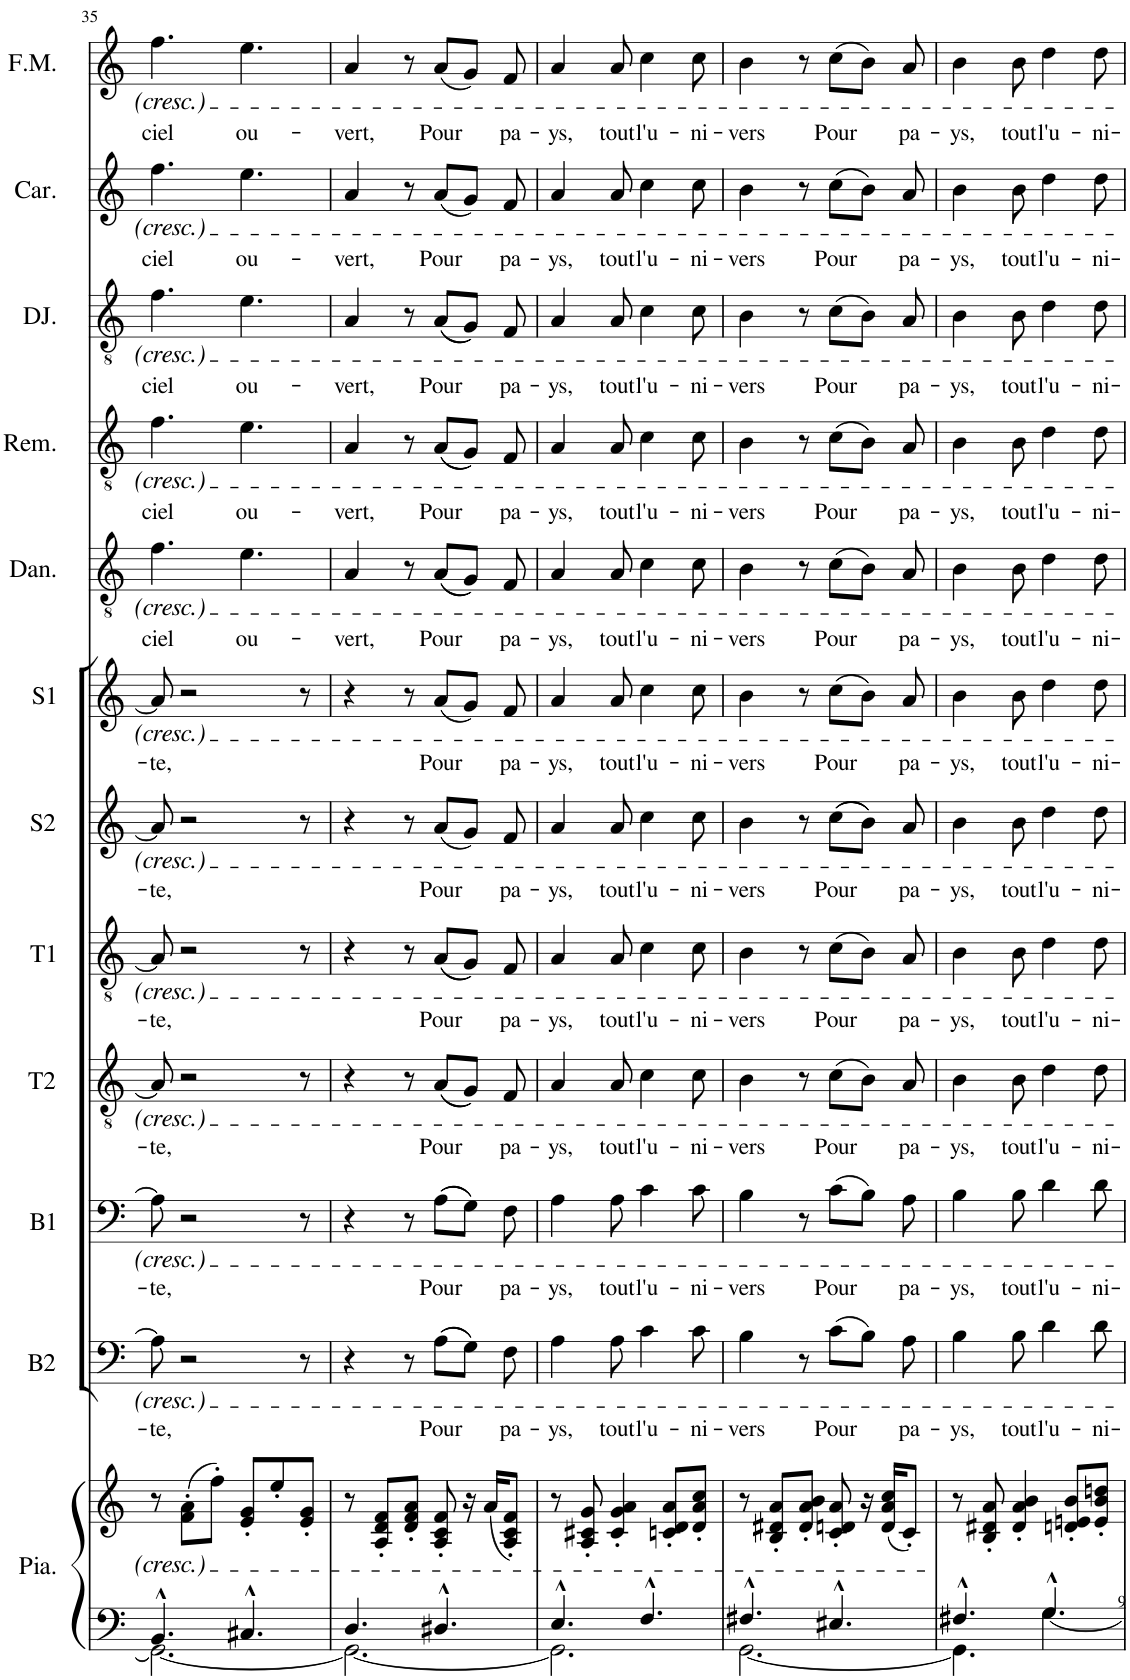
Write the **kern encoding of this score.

**kern	**kern	**kern	**text	**kern	**text	**kern	**text	**kern	**text	**kern	**text	**kern	**text	**kern	**text	**kern	**text	**kern	**text	**kern	**text	**kern	**text
*part12	*part12	*part11	*part11	*part10	*part10	*part9	*part9	*part8	*part8	*part7	*part7	*part6	*part6	*part5	*part5	*part4	*part4	*part3	*part3	*part2	*part2	*part1	*part1
*staff13	*staff12	*staff11	*staff11	*staff10	*staff10	*staff9	*staff9	*staff8	*staff8	*staff7	*staff7	*staff6	*staff6	*staff5	*staff5	*staff4	*staff4	*staff3	*staff3	*staff2	*staff2	*staff1	*staff1
*I"Piano	*	*I"Basse 2	*	*I"Basse 1	*	*I"Ténor 2	*	*I"Ténor 1	*	*I"Soprano 2	*	*I"Soprano 1	*	*I"Dancairo	*	*I"Remendado	*	*I"Don Jose	*	*I"Carmen	*	*I"Frasq/Merc	*
*I'Pia.	*	*I'B2	*	*I'B1	*	*I'T2	*	*I'T1	*	*I'S2	*	*I'S1	*	*I'Dan.	*	*I'Rem.	*	*I'DJ.	*	*I'Car.	*	*I'F.M.	*
!!LO:PB:g=z
*clefF4	*clefG2	*clefF4	*	*clefF4	*	*clefGv2	*	*clefGv2	*	*clefG2	*	*clefG2	*	*clefGv2	*	*clefGv2	*	*clefGv2	*	*clefG2	*	*clefG2	*
*k[]	*k[]	*k[]	*	*k[]	*	*k[]	*	*k[]	*	*k[]	*	*k[]	*	*k[]	*	*k[]	*	*k[]	*	*k[]	*	*k[]	*
*M6/8	*M6/8	*M6/8	*	*M6/8	*	*M6/8	*	*M6/8	*	*M6/8	*	*M6/8	*	*M6/8	*	*M6/8	*	*M6/8	*	*M6/8	*	*M6/8	*
=35	=35	=35	=35	=35	=35	=35	=35	=35	=35	=35	=35	=35	=35	=35	=35	=35	=35	=35	=35	=35	=35	=35	=35
*^	*	*	*	*	*	*	*	*	*	*	*	*	*	*	*	*	*	*	*	*	*	*	*
!	!	!	!	!LO:LY:b	!	!LO:LY:b	!	!LO:LY:b	!	!LO:LY:b	!	!LO:LY:b	!	!LO:LY:b	!	!LO:LY:b	!	!LO:LY:b	!	!LO:LY:b	!	!LO:LY:b	!	!LO:LY:b
4.BB^^/	2.GG\_	8r	8A\]	-te,	8A\]	-te,	8A/]	-te,	8A/]	-te,	8a/]	-te,	8a/]	-te,	4.f\	ciel	4.f\	ciel	4.f\	ciel	4.ff\	ciel	4.ff\	ciel
.	.	(8f\' 8a\'L	2r	.	2r	.	2r	.	2r	.	2r	.	2r	.	.	.	.	.	.	.	.	.	.	.
.	.	8ff'\J)	.	.	.	.	.	.	.	.	.	.	.	.	.	.	.	.	.	.	.	.	.	.
!	!	!	!	!	!	!	!	!	!	!	!	!	!	!	!	!LO:LY:b	!	!LO:LY:b	!	!LO:LY:b	!	!LO:LY:b	!	!LO:LY:b
4.C#X^^/	.	8e/' 8g/'L	.	.	.	.	.	.	.	.	.	.	.	.	4.e\	ou-	4.e\	ou-	4.e\	ou-	4.ee\	ou-	4.ee\	ou-
.	.	8ee'/	.	.	.	.	.	.	.	.	.	.	.	.	.	.	.	.	.	.	.	.	.	.
.	.	8e/' 8g/'J	8r	.	8r	.	8r	.	8r	.	8r	.	8r	.	.	.	.	.	.	.	.	.	.	.
=36	=36	=36	=36	=36	=36	=36	=36	=36	=36	=36	=36	=36	=36	=36	=36	=36	=36	=36	=36	=36	=36	=36	=36	=36
!	!	!	!	!	!	!	!	!	!	!	!	!	!	!	!	!LO:LY:b	!	!LO:LY:b	!	!LO:LY:b	!	!LO:LY:b	!	!LO:LY:b
4.D/	2.GG\_	8r	4r	.	4r	.	4r	.	4r	.	4r	.	4r	.	4A/	-vert,	4A/	-vert,	4A/	-vert,	4a/	-vert,	4a/	-vert,
.	.	8A/' 8d/' 8f/'L	.	.	.	.	.	.	.	.	.	.	.	.	.	.	.	.	.	.	.	.	.	.
.	.	8d/' 8f/' 8a/'J	8r	.	8r	.	8r	.	8r	.	8r	.	8r	.	8r	.	8r	.	8r	.	8r	.	8r	.
!	!	!	!	!LO:LY:b	!	!LO:LY:b	!	!LO:LY:b	!	!LO:LY:b	!	!LO:LY:b	!	!LO:LY:b	!	!LO:LY:b	!	!LO:LY:b	!	!LO:LY:b	!	!LO:LY:b	!	!LO:LY:b
4.D#X^^/	.	8A/' 8c/' 8f/'	((8A\L	Pour	((8A\L	Pour	((8A/L	Pour	((8A/L	Pour	(8a/L	Pour	(8a/L	Pour	((8A/L	Pour	((8A/L	Pour	((8A/L	Pour	(8a/L	Pour	(8a/L	Pour
.	.	16r	8G\J))	.	8G\J))	.	8G/J))	.	8G/J))	.	8g/J)	.	8g/J)	.	8G/J))	.	8G/J))	.	8G/J))	.	8g/J)	.	8g/J)	.
.	.	(16a/KL	.	.	.	.	.	.	.	.	.	.	.	.	.	.	.	.	.	.	.	.	.	.
!	!	!	!	!LO:LY:b	!	!LO:LY:b	!	!LO:LY:b	!	!LO:LY:b	!	!LO:LY:b	!	!LO:LY:b	!	!LO:LY:b	!	!LO:LY:b	!	!LO:LY:b	!	!LO:LY:b	!	!LO:LY:b
.	.	8A/' 8c/' 8f/'J)	8F\	pa-	8F\	pa-	8F/	pa-	8F/	pa-	8f/	pa-	8f/	pa-	8F/	pa-	8F/	pa-	8F/	pa-	8f/	pa-	8f/	pa-
=37	=37	=37	=37	=37	=37	=37	=37	=37	=37	=37	=37	=37	=37	=37	=37	=37	=37	=37	=37	=37	=37	=37	=37	=37
!	!	!	!	!LO:LY:b	!	!LO:LY:b	!	!LO:LY:b	!	!LO:LY:b	!	!LO:LY:b	!	!LO:LY:b	!	!LO:LY:b	!	!LO:LY:b	!	!LO:LY:b	!	!LO:LY:b	!	!LO:LY:b
4.E^^/	2.GG\]	8r	4A\	-ys,	4A\	-ys,	4A/	-ys,	4A/	-ys,	4a/	-ys,	4a/	-ys,	4A/	-ys,	4A/	-ys,	4A/	-ys,	4a/	-ys,	4a/	-ys,
.	.	8A/' 8c#X/' 8g/'	.	.	.	.	.	.	.	.	.	.	.	.	.	.	.	.	.	.	.	.	.	.
!	!	!	!	!LO:LY:b	!	!LO:LY:b	!	!LO:LY:b	!	!LO:LY:b	!	!LO:LY:b	!	!LO:LY:b	!	!LO:LY:b	!	!LO:LY:b	!	!LO:LY:b	!	!LO:LY:b	!	!LO:LY:b
.	.	4c#/' 4g/' 4a/'	8A\	tout	8A\	tout	8A/	tout	8A/	tout	8a/	tout	8a/	tout	8A/	tout	8A/	tout	8A/	tout	8a/	tout	8a/	tout
!	!	!	!	!LO:LY:b	!	!LO:LY:b	!	!LO:LY:b	!	!LO:LY:b	!	!LO:LY:b	!	!LO:LY:b	!	!LO:LY:b	!	!LO:LY:b	!	!LO:LY:b	!	!LO:LY:b	!	!LO:LY:b
4.F^^/	.	.	4c\	l'u-	4c\	l'u-	4c\	l'u-	4c\	l'u-	4cc\	l'u-	4cc\	l'u-	4c\	l'u-	4c\	l'u-	4c\	l'u-	4cc\	l'u-	4cc\	l'u-
.	.	8cn/' 8d/' 8a/'L	.	.	.	.	.	.	.	.	.	.	.	.	.	.	.	.	.	.	.	.	.	.
!	!	!	!	!LO:LY:b	!	!LO:LY:b	!	!LO:LY:b	!	!LO:LY:b	!	!LO:LY:b	!	!LO:LY:b	!	!LO:LY:b	!	!LO:LY:b	!	!LO:LY:b	!	!LO:LY:b	!	!LO:LY:b
.	.	8d/' 8a/' 8cc/'J	8c\	-ni-	8c\	-ni-	8c\	-ni-	8c\	-ni-	8cc\	-ni-	8cc\	-ni-	8c\	-ni-	8c\	-ni-	8c\	-ni-	8cc\	-ni-	8cc\	-ni-
=38	=38	=38	=38	=38	=38	=38	=38	=38	=38	=38	=38	=38	=38	=38	=38	=38	=38	=38	=38	=38	=38	=38	=38	=38
!	!	!	!	!LO:LY:b	!	!LO:LY:b	!	!LO:LY:b	!	!LO:LY:b	!	!LO:LY:b	!	!LO:LY:b	!	!LO:LY:b	!	!LO:LY:b	!	!LO:LY:b	!	!LO:LY:b	!	!LO:LY:b
4.F#X^^/	[2.GG\	8r	4B\	-vers	4B\	-vers	4B\	-vers	4B\	-vers	4b\	-vers	4b\	-vers	4B\	-vers	4B\	-vers	4B\	-vers	4b\	-vers	4b\	-vers
.	.	8B/' 8d#X/' 8a/'L	.	.	.	.	.	.	.	.	.	.	.	.	.	.	.	.	.	.	.	.	.	.
.	.	8d#/' 8a/' 8b/'J	8r	.	8r	.	8r	.	8r	.	8r	.	8r	.	8r	.	8r	.	8r	.	8r	.	8r	.
!	!	!	!	!LO:LY:b	!	!LO:LY:b	!	!LO:LY:b	!	!LO:LY:b	!	!LO:LY:b	!	!LO:LY:b	!	!LO:LY:b	!	!LO:LY:b	!	!LO:LY:b	!	!LO:LY:b	!	!LO:LY:b
4.E#X^^/	.	8c/' 8dn/' 8a/'	(8c\L	Pour	(8c\L	Pour	(8c\L	Pour	(8c\L	Pour	((8cc\L	Pour	(8cc\L	Pour	(8c\L	Pour	(8c\L	Pour	(8c\L	Pour	(8cc\L	Pour	(8cc\L	Pour
.	.	16r	8B\J)	.	8B\J)	.	8B\J)	.	8B\J)	.	8b\J))	.	8b\J)	.	8B\J)	.	8B\J)	.	8B\J)	.	8b\J)	.	8b\J)	.
.	.	(16d/ 16a/ 16cc/KL	.	.	.	.	.	.	.	.	.	.	.	.	.	.	.	.	.	.	.	.	.	.
!	!	!	!	!LO:LY:b	!	!LO:LY:b	!	!LO:LY:b	!	!LO:LY:b	!	!LO:LY:b	!	!LO:LY:b	!	!LO:LY:b	!	!LO:LY:b	!	!LO:LY:b	!	!LO:LY:b	!	!LO:LY:b
.	.	8c'/J)	8A\	pa-	8A\	pa-	8A/	pa-	8A/	pa-	8a/	pa-	8a/	pa-	8A/	pa-	8A/	pa-	8A/	pa-	8a/	pa-	8a/	pa-
=39	=39	=39	=39	=39	=39	=39	=39	=39	=39	=39	=39	=39	=39	=39	=39	=39	=39	=39	=39	=39	=39	=39	=39	=39
!	!	!	!	!LO:LY:b	!	!LO:LY:b	!	!LO:LY:b	!	!LO:LY:b	!	!LO:LY:b	!	!LO:LY:b	!	!LO:LY:b	!	!LO:LY:b	!	!LO:LY:b	!	!LO:LY:b	!	!LO:LY:b
4.F#X^^/	4.GG\]	8r	4B\	-ys,	4B\	-ys,	4B\	-ys,	4B\	-ys,	4b\	-ys,	4b\	-ys,	4B\	-ys,	4B\	-ys,	4B\	-ys,	4b\	-ys,	4b\	-ys,
.	.	8B/' 8d#X/' 8a/'	.	.	.	.	.	.	.	.	.	.	.	.	.	.	.	.	.	.	.	.	.	.
!	!	!	!	!LO:LY:b	!	!LO:LY:b	!	!LO:LY:b	!	!LO:LY:b	!	!LO:LY:b	!	!LO:LY:b	!	!LO:LY:b	!	!LO:LY:b	!	!LO:LY:b	!	!LO:LY:b	!	!LO:LY:b
.	.	4d#/' 4a/' 4b/'	8B\	tout	8B\	tout	8B\	tout	8B\	tout	8b\	tout	8b\	tout	8B\	tout	8B\	tout	8B\	tout	8b\	tout	8b\	tout
!	!	!	!	!LO:LY:b	!	!LO:LY:b	!	!LO:LY:b	!	!LO:LY:b	!	!LO:LY:b	!	!LO:LY:b	!	!LO:LY:b	!	!LO:LY:b	!	!LO:LY:b	!	!LO:LY:b	!	!LO:LY:b
4.G^^/	[4.G\	.	4d\	l'u-	4d\	l'u-	4d\	l'u-	4d\	l'u-	4dd\	l'u-	4dd\	l'u-	4d\	l'u-	4d\	l'u-	4d\	l'u-	4dd\	l'u-	4dd\	l'u-
.	.	8dn/' 8en/' 8b/'L	.	.	.	.	.	.	.	.	.	.	.	.	.	.	.	.	.	.	.	.	.	.
!	!	!	!	!LO:LY:b	!	!LO:LY:b	!	!LO:LY:b	!	!LO:LY:b	!	!LO:LY:b	!	!LO:LY:b	!	!LO:LY:b	!	!LO:LY:b	!	!LO:LY:b	!	!LO:LY:b	!	!LO:LY:b
.	.	8e/' 8b/' 8ddn/'J	8d\	-ni-	8d\	-ni-	8d\	-ni-	8d\	-ni-	8dd\	-ni-	8dd\	-ni-	8d\	-ni-	8d\	-ni-	8d\	-ni-	8dd\	-ni-	8dd\	-ni-
*v	*v	*	*	*	*	*	*	*	*	*	*	*	*	*	*	*	*	*	*	*	*	*	*	*
=	=	=	=	=	=	=	=	=	=	=	=	=	=	=	=	=	=	=	=	=	=	=	=
*-	*-	*-	*-	*-	*-	*-	*-	*-	*-	*-	*-	*-	*-	*-	*-	*-	*-	*-	*-	*-	*-	*-	*-
